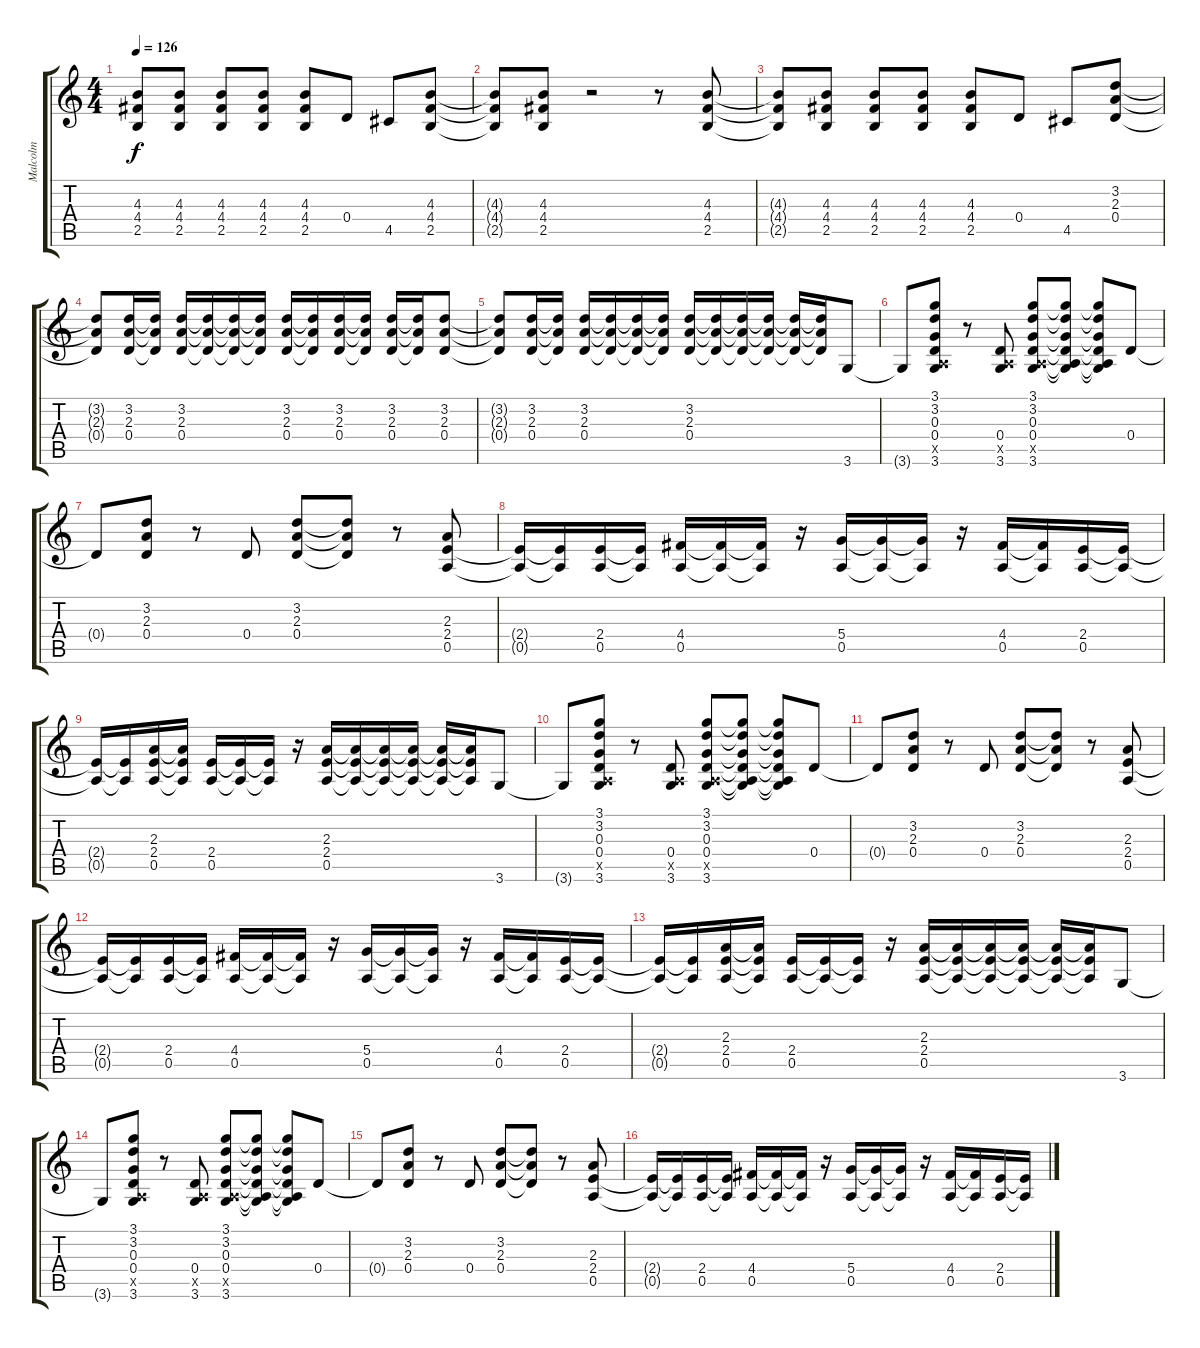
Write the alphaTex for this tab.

\track ("Malcolm" "Malcolm") {instrument overdrivenguitar}
\staff {score tabs}
\tuning (E4 B3 G3 D3 A2 E2) {hide}
\ts (4 4)
\tempo 126
\clef g2
\ks c
(4.3{t} 4.4{t} 2.5{t}).8{dy f} (4.3 4.4 2.5).8 (4.3 4.4 2.5).8 (4.3 4.4 2.5).8 (4.3 4.4 2.5).8 0.4.8 4.5.8 (4.3 4.4 2.5).8 |
(4.3{t} 4.4{t} 2.5{t}).8 (4.3 4.4 2.5).8 r.2 r.8 (4.3 4.4 2.5).8 |
(4.3{t} 4.4{t} 2.5{t}).8 (4.3 4.4 2.5).8 (4.3 4.4 2.5).8 (4.3 4.4 2.5).8 (4.3 4.4 2.5).8 0.4.8 4.5.8 (3.2 2.3 0.4).8 |
(3.2{t} 2.3{t} 0.4{t}).8 (3.2 2.3 0.4).16 (3.2{t} 2.3{t} 0.4{t}).16 (3.2 2.3 0.4).16 (3.2{t} 2.3{t} 0.4{t}).16 (3.2{t} 2.3{t} 0.4{t}).16 (3.2{t} 2.3{t} 0.4{t}).16 (3.2 2.3 0.4).16 (3.2{t} 2.3{t} 0.4{t}).16 (3.2 2.3 0.4).16 (3.2{t} 2.3{t} 0.4{t}).16 (3.2 2.3 0.4).16 (3.2{t} 2.3{t} 0.4{t}).16 (3.2 2.3 0.4).8 |
(3.2{t} 2.3{t} 0.4{t}).8 (3.2 2.3 0.4).16 (3.2{t} 2.3{t} 0.4{t}).16 (3.2 2.3 0.4).16 (3.2{t} 2.3{t} 0.4{t}).16 (3.2{t} 2.3{t} 0.4{t}).16 (3.2{t} 2.3{t} 0.4{t}).16 (3.2 2.3 0.4).16 (3.2{t} 2.3{t} 0.4{t}).16 (3.2{t} 2.3{t} 0.4{t}).16 (3.2{t} 2.3{t} 0.4{t}).16 (3.2{t} 2.3{t} 0.4{t}).16 (3.2{t} 2.3{t} 0.4{t}).16 3.6.8 |
3.6{t}.8 (3.1 3.2 0.3 0.4 0.5{x} 3.6).8 r.8 (0.4 0.5{x} 3.6).8 (3.1 3.2 0.3 0.4 0.5{x} 3.6).8 (3.1{t} 3.2{t} 0.3{t} 0.4{t} 0.5{t} 3.6{t}).8 (3.1{t} 3.2{t} 0.3{t} 0.4{t} 0.5{t} 3.6{t}).8 0.4.8 |
0.4{t}.8 (3.2 2.3 0.4).8 r.8 0.4.8 (3.2 2.3 0.4).8 (3.2{t} 2.3{t} 0.4{t}).8 r.8 (2.3 2.4 0.5).8 |
(2.4{t} 0.5{t}).16 (2.4{t} 0.5{t}).16 (2.4 0.5).16 (2.4{t} 0.5{t}).16 (4.4 0.5).16 (4.4{t} 0.5{t}).16 (4.4{t} 0.5{t}).16 r.16 (5.4 0.5).16 (5.4{t} 0.5{t}).16 (5.4{t} 0.5{t}).16 r.16 (4.4 0.5).16 (4.4{t} 0.5{t}).16 (2.4 0.5).16 (2.4{t} 0.5{t}).16 |
(2.4{t} 0.5{t}).16 (2.4{t} 0.5{t}).16 (2.3 2.4 0.5).16 (2.3{t} 2.4{t} 0.5{t}).16 (2.4 0.5).16 (2.4{t} 0.5{t}).16 (2.4{t} 0.5{t}).16 r.16 (2.3 2.4 0.5).16 (2.3{t} 2.4{t} 0.5{t}).16 (2.3{t} 2.4{t} 0.5{t}).16 (2.3{t} 2.4{t} 0.5{t}).16 (2.3{t} 2.4{t} 0.5{t}).16 (2.3{t} 2.4{t} 0.5{t}).16 3.6.8 |
3.6{t}.8 (3.1 3.2 0.3 0.4 0.5{x} 3.6).8 r.8 (0.4 0.5{x} 3.6).8 (3.1 3.2 0.3 0.4 0.5{x} 3.6).8 (3.1{t} 3.2{t} 0.3{t} 0.4{t} 0.5{t} 3.6{t}).8 (3.1{t} 3.2{t} 0.3{t} 0.4{t} 0.5{t} 3.6{t}).8 0.4.8 |
0.4{t}.8 (3.2 2.3 0.4).8 r.8 0.4.8 (3.2 2.3 0.4).8 (3.2{t} 2.3{t} 0.4{t}).8 r.8 (2.3 2.4 0.5).8 |
(2.4{t} 0.5{t}).16 (2.4{t} 0.5{t}).16 (2.4 0.5).16 (2.4{t} 0.5{t}).16 (4.4 0.5).16 (4.4{t} 0.5{t}).16 (4.4{t} 0.5{t}).16 r.16 (5.4 0.5).16 (5.4{t} 0.5{t}).16 (5.4{t} 0.5{t}).16 r.16 (4.4 0.5).16 (4.4{t} 0.5{t}).16 (2.4 0.5).16 (2.4{t} 0.5{t}).16 |
(2.4{t} 0.5{t}).16 (2.4{t} 0.5{t}).16 (2.3 2.4 0.5).16 (2.3{t} 2.4{t} 0.5{t}).16 (2.4 0.5).16 (2.4{t} 0.5{t}).16 (2.4{t} 0.5{t}).16 r.16 (2.3 2.4 0.5).16 (2.3{t} 2.4{t} 0.5{t}).16 (2.3{t} 2.4{t} 0.5{t}).16 (2.3{t} 2.4{t} 0.5{t}).16 (2.3{t} 2.4{t} 0.5{t}).16 (2.3{t} 2.4{t} 0.5{t}).16 3.6.8 |
3.6{t}.8 (3.1 3.2 0.3 0.4 0.5{x} 3.6).8 r.8 (0.4 0.5{x} 3.6).8 (3.1 3.2 0.3 0.4 0.5{x} 3.6).8 (3.1{t} 3.2{t} 0.3{t} 0.4{t} 0.5{t} 3.6{t}).8 (3.1{t} 3.2{t} 0.3{t} 0.4{t} 0.5{t} 3.6{t}).8 0.4.8 |
0.4{t}.8 (3.2 2.3 0.4).8 r.8 0.4.8 (3.2 2.3 0.4).8 (3.2{t} 2.3{t} 0.4{t}).8 r.8 (2.3 2.4 0.5).8 |
(2.4{t} 0.5{t}).16 (2.4{t} 0.5{t}).16 (2.4 0.5).16 (2.4{t} 0.5{t}).16 (4.4 0.5).16 (4.4{t} 0.5{t}).16 (4.4{t} 0.5{t}).16 r.16 (5.4 0.5).16 (5.4{t} 0.5{t}).16 (5.4{t} 0.5{t}).16 r.16 (4.4 0.5).16 (4.4{t} 0.5{t}).16 (2.4 0.5).16 (2.4{t} 0.5{t}).16
